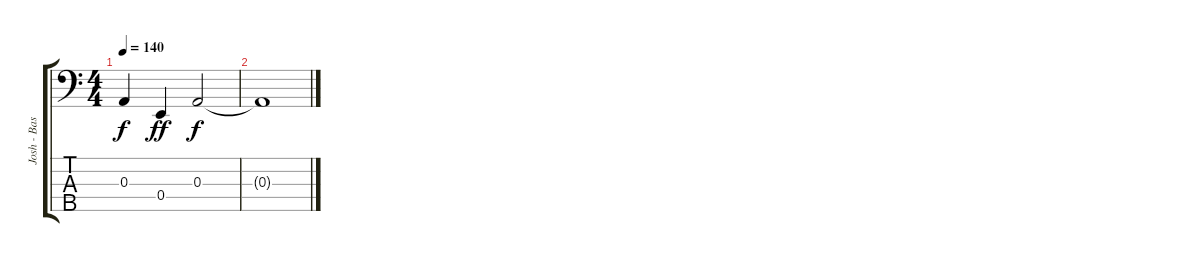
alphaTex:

\track ("Josh - Bass" "Josh - Bas") {instrument electricbassfinger}
\staff {score tabs}
\tuning (G2 D2 A1 E1 B0) {hide}
\ts (4 4)
\tempo 140
\clef f4
\ks c
0.3.4{dy f} 0.4.4{dy ff} 0.3.2{dy f} |
0.3{t}.1
